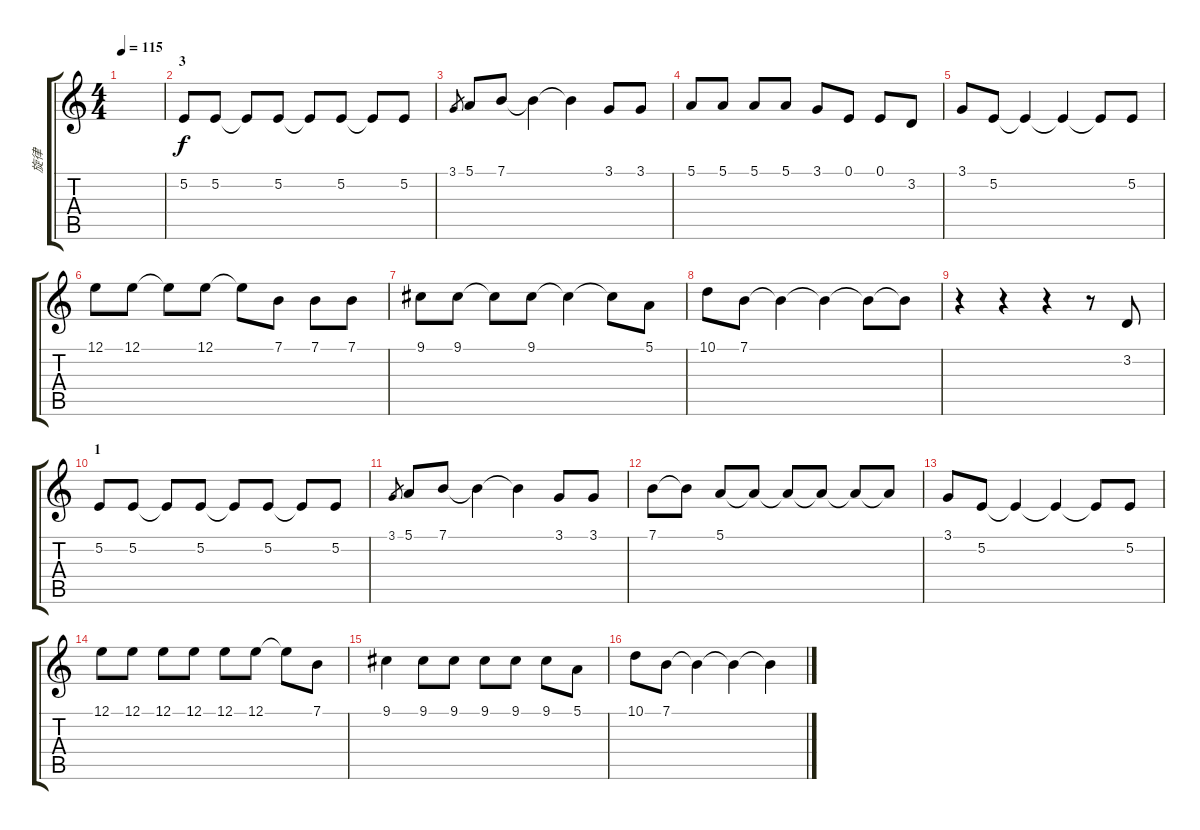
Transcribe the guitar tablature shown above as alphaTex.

\track ("旋律" "旋律") {instrument piccolo}
\staff {score tabs}
\tuning (E4 B3 G3 D3 A2 E2) {hide}
\ts (4 4)
\tempo 115
\clef g2
\ks c
|
\section ("" "3")
5.2.8 5.2.8 5.2{t}.8 5.2.8 5.2{t}.8 5.2.8 5.2{t}.8 5.2.8 |
3.1.8{gr} 5.1.8 7.1.8 7.1{t}.4 7.1{t}.4 3.1.8 3.1.8 |
5.1.8 5.1.8 5.1.8 5.1.8 3.1.8 0.1.8 0.1.8 3.2.8 |
3.1.8 5.2.8 5.2{t}.4 5.2{t}.4 5.2{t}.8 5.2.8 |
12.1.8 12.1.8 12.1{t}.8 12.1.8 12.1{t}.8 7.1.8 7.1.8 7.1.8 |
9.1.8 9.1.8 9.1{t}.8 9.1.8 9.1{t}.4 9.1{t}.8 5.1.8 |
10.1.8 7.1.8 7.1{t}.4 7.1{t}.4 7.1{t}.8 7.1{t}.8 |
r.4 r.4 r.4 r.8 3.2.8 |
\section ("" "1")
5.2.8 5.2.8 5.2{t}.8 5.2.8 5.2{t}.8 5.2.8 5.2{t}.8 5.2.8 |
3.1.8{gr} 5.1.8 7.1.8 7.1{t}.4 7.1{t}.4 3.1.8 3.1.8 |
7.1.8 7.1{t}.8 5.1.8 5.1{t}.8 5.1{t}.8 5.1{t}.8 5.1{t}.8 5.1{t}.8 |
3.1.8 5.2.8 5.2{t}.4 5.2{t}.4 5.2{t}.8 5.2.8 |
12.1.8 12.1.8 12.1.8 12.1.8 12.1.8 12.1.8 12.1{t}.8 7.1.8 |
9.1.4 9.1.8 9.1.8 9.1.8 9.1.8 9.1.8 5.1.8 |
10.1.8 7.1.8 7.1{t}.4 7.1{t}.4 7.1{t}.4
